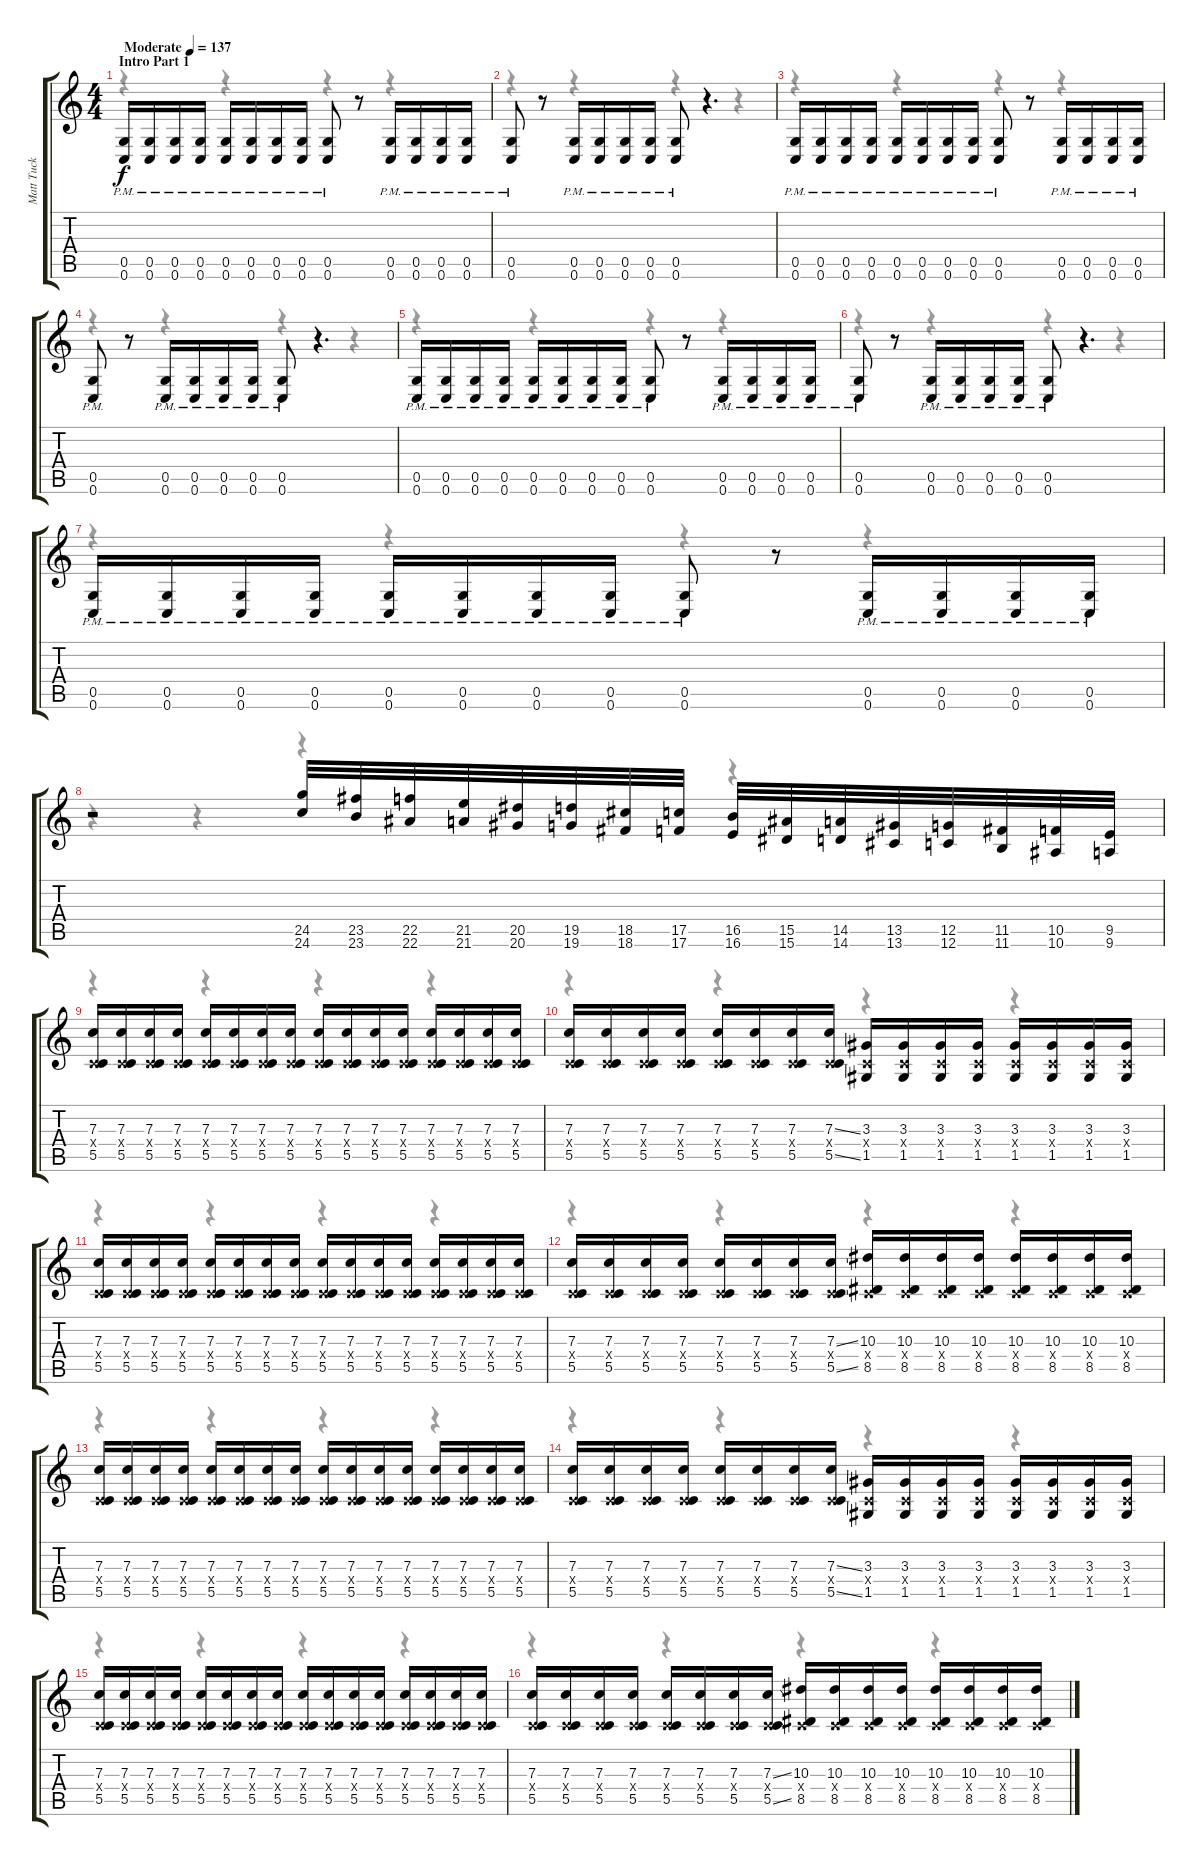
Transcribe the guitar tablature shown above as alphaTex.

\track ("Matt Tuck (Rhythm Guitar)" "Matt Tuck ") {instrument distortionguitar}
\staff {score tabs}
\tuning (D4 A3 F3 C3 G2 C2) {hide}
\voice
\ts (4 4)
\section ("" "Intro Part 1")
\tempo (137 "Moderate")
\clef g2
\ks c
(0.5{pm} 0.6{pm}).16{dy f instrument distortionguitar} (0.5{pm} 0.6{pm}).16 (0.5{pm} 0.6{pm}).16 (0.5{pm} 0.6{pm}).16 (0.5{pm} 0.6{pm}).16 (0.5{pm} 0.6{pm}).16 (0.5{pm} 0.6{pm}).16 (0.5{pm} 0.6{pm}).16 (0.5{pm} 0.6{pm}).8 r.8 (0.5{pm} 0.6{pm}).16 (0.5{pm} 0.6{pm}).16 (0.5{pm} 0.6{pm}).16 (0.5{pm} 0.6{pm}).16 |
(0.5{pm} 0.6{pm}).8 r.8 (0.5{pm} 0.6{pm}).16 (0.5{pm} 0.6{pm}).16 (0.5{pm} 0.6{pm}).16 (0.5{pm} 0.6{pm}).16 (0.5{pm} 0.6{pm}).8 r.4{d} |
(0.5{pm} 0.6{pm}).16 (0.5{pm} 0.6{pm}).16 (0.5{pm} 0.6{pm}).16 (0.5{pm} 0.6{pm}).16 (0.5{pm} 0.6{pm}).16 (0.5{pm} 0.6{pm}).16 (0.5{pm} 0.6{pm}).16 (0.5{pm} 0.6{pm}).16 (0.5{pm} 0.6{pm}).8 r.8 (0.5{pm} 0.6{pm}).16 (0.5{pm} 0.6{pm}).16 (0.5{pm} 0.6{pm}).16 (0.5{pm} 0.6{pm}).16 |
(0.5{pm} 0.6{pm}).8 r.8 (0.5{pm} 0.6{pm}).16 (0.5{pm} 0.6{pm}).16 (0.5{pm} 0.6{pm}).16 (0.5{pm} 0.6{pm}).16 (0.5{pm} 0.6{pm}).8 r.4{d} |
(0.5{pm} 0.6{pm}).16 (0.5{pm} 0.6{pm}).16 (0.5{pm} 0.6{pm}).16 (0.5{pm} 0.6{pm}).16 (0.5{pm} 0.6{pm}).16 (0.5{pm} 0.6{pm}).16 (0.5{pm} 0.6{pm}).16 (0.5{pm} 0.6{pm}).16 (0.5{pm} 0.6{pm}).8 r.8 (0.5{pm} 0.6{pm}).16 (0.5{pm} 0.6{pm}).16 (0.5{pm} 0.6{pm}).16 (0.5{pm} 0.6{pm}).16 |
(0.5{pm} 0.6{pm}).8 r.8 (0.5{pm} 0.6{pm}).16 (0.5{pm} 0.6{pm}).16 (0.5{pm} 0.6{pm}).16 (0.5{pm} 0.6{pm}).16 (0.5{pm} 0.6{pm}).8 r.4{d} |
(0.5{pm} 0.6{pm}).16 (0.5{pm} 0.6{pm}).16 (0.5{pm} 0.6{pm}).16 (0.5{pm} 0.6{pm}).16 (0.5{pm} 0.6{pm}).16 (0.5{pm} 0.6{pm}).16 (0.5{pm} 0.6{pm}).16 (0.5{pm} 0.6{pm}).16 (0.5{pm} 0.6{pm}).8 r.8 (0.5{pm} 0.6{pm}).16 (0.5{pm} 0.6{pm}).16 (0.5{pm} 0.6{pm}).16 (0.5{pm} 0.6{pm}).16 |
r.2 (24.5 24.6).32 (23.5 23.6).32 (22.5 22.6).32 (21.5 21.6).32 (20.5 20.6).32 (19.5 19.6).32 (18.5 18.6).32 (17.5 17.6).32 (16.5 16.6).32 (15.5 15.6).32 (14.5 14.6).32 (13.5 13.6).32 (12.5 12.6).32 (11.5 11.6).32 (10.5 10.6).32 (9.5 9.6).32 |
(7.3 0.4{x} 5.5).16 (7.3 0.4{x} 5.5).16 (7.3 0.4{x} 5.5).16 (7.3 0.4{x} 5.5).16 (7.3 0.4{x} 5.5).16 (7.3 0.4{x} 5.5).16 (7.3 0.4{x} 5.5).16 (7.3 0.4{x} 5.5).16 (7.3 0.4{x} 5.5).16 (7.3 0.4{x} 5.5).16 (7.3 0.4{x} 5.5).16 (7.3 0.4{x} 5.5).16 (7.3 0.4{x} 5.5).16 (7.3 0.4{x} 5.5).16 (7.3 0.4{x} 5.5).16 (7.3 0.4{x} 5.5).16 |
(7.3 0.4{x} 5.5).16 (7.3 0.4{x} 5.5).16 (7.3 0.4{x} 5.5).16 (7.3 0.4{x} 5.5).16 (7.3 0.4{x} 5.5).16 (7.3 0.4{x} 5.5).16 (7.3 0.4{x} 5.5).16 (7.3{ss} 0.4{x} 5.5{ss}).16 (3.3 0.4{x} 1.5).16 (3.3 0.4{x} 1.5).16 (3.3 0.4{x} 1.5).16 (3.3 0.4{x} 1.5).16 (3.3 0.4{x} 1.5).16 (3.3 0.4{x} 1.5).16 (3.3 0.4{x} 1.5).16 (3.3 0.4{x} 1.5).16 |
(7.3 0.4{x} 5.5).16 (7.3 0.4{x} 5.5).16 (7.3 0.4{x} 5.5).16 (7.3 0.4{x} 5.5).16 (7.3 0.4{x} 5.5).16 (7.3 0.4{x} 5.5).16 (7.3 0.4{x} 5.5).16 (7.3 0.4{x} 5.5).16 (7.3 0.4{x} 5.5).16 (7.3 0.4{x} 5.5).16 (7.3 0.4{x} 5.5).16 (7.3 0.4{x} 5.5).16 (7.3 0.4{x} 5.5).16 (7.3 0.4{x} 5.5).16 (7.3 0.4{x} 5.5).16 (7.3 0.4{x} 5.5).16 |
(7.3 0.4{x} 5.5).16 (7.3 0.4{x} 5.5).16 (7.3 0.4{x} 5.5).16 (7.3 0.4{x} 5.5).16 (7.3 0.4{x} 5.5).16 (7.3 0.4{x} 5.5).16 (7.3 0.4{x} 5.5).16 (7.3{ss} 0.4{x} 5.5{ss}).16 (10.3 0.4{x} 8.5).16 (10.3 0.4{x} 8.5).16 (10.3 0.4{x} 8.5).16 (10.3 0.4{x} 8.5).16 (10.3 0.4{x} 8.5).16 (10.3 0.4{x} 8.5).16 (10.3 0.4{x} 8.5).16 (10.3 0.4{x} 8.5).16 |
(7.3 0.4{x} 5.5).16 (7.3 0.4{x} 5.5).16 (7.3 0.4{x} 5.5).16 (7.3 0.4{x} 5.5).16 (7.3 0.4{x} 5.5).16 (7.3 0.4{x} 5.5).16 (7.3 0.4{x} 5.5).16 (7.3 0.4{x} 5.5).16 (7.3 0.4{x} 5.5).16 (7.3 0.4{x} 5.5).16 (7.3 0.4{x} 5.5).16 (7.3 0.4{x} 5.5).16 (7.3 0.4{x} 5.5).16 (7.3 0.4{x} 5.5).16 (7.3 0.4{x} 5.5).16 (7.3 0.4{x} 5.5).16 |
(7.3 0.4{x} 5.5).16 (7.3 0.4{x} 5.5).16 (7.3 0.4{x} 5.5).16 (7.3 0.4{x} 5.5).16 (7.3 0.4{x} 5.5).16 (7.3 0.4{x} 5.5).16 (7.3 0.4{x} 5.5).16 (7.3{ss} 0.4{x} 5.5{ss}).16 (3.3 0.4{x} 1.5).16 (3.3 0.4{x} 1.5).16 (3.3 0.4{x} 1.5).16 (3.3 0.4{x} 1.5).16 (3.3 0.4{x} 1.5).16 (3.3 0.4{x} 1.5).16 (3.3 0.4{x} 1.5).16 (3.3 0.4{x} 1.5).16 |
(7.3 0.4{x} 5.5).16 (7.3 0.4{x} 5.5).16 (7.3 0.4{x} 5.5).16 (7.3 0.4{x} 5.5).16 (7.3 0.4{x} 5.5).16 (7.3 0.4{x} 5.5).16 (7.3 0.4{x} 5.5).16 (7.3 0.4{x} 5.5).16 (7.3 0.4{x} 5.5).16 (7.3 0.4{x} 5.5).16 (7.3 0.4{x} 5.5).16 (7.3 0.4{x} 5.5).16 (7.3 0.4{x} 5.5).16 (7.3 0.4{x} 5.5).16 (7.3 0.4{x} 5.5).16 (7.3 0.4{x} 5.5).16 |
(7.3 0.4{x} 5.5).16 (7.3 0.4{x} 5.5).16 (7.3 0.4{x} 5.5).16 (7.3 0.4{x} 5.5).16 (7.3 0.4{x} 5.5).16 (7.3 0.4{x} 5.5).16 (7.3 0.4{x} 5.5).16 (7.3{ss} 0.4{x} 5.5{ss}).16 (10.3 0.4{x} 8.5).16 (10.3 0.4{x} 8.5).16 (10.3 0.4{x} 8.5).16 (10.3 0.4{x} 8.5).16 (10.3 0.4{x} 8.5).16 (10.3 0.4{x} 8.5).16 (10.3 0.4{x} 8.5).16 (10.3 0.4{x} 8.5).16
\voice
\clef g2
\ottava regular
\simile none
\ks c
r.4{dy f} r.4 r.4 r.4 |
r.4 r.4 r.4 r.4 |
r.4 r.4 r.4 r.4 |
r.4 r.4 r.4 r.4 |
r.4 r.4 r.4 r.4 |
r.4 r.4 r.4 r.4 |
r.4 r.4 r.4 r.4 |
r.4 r.4 r.4 r.4 |
r.4 r.4 r.4 r.4 |
r.4 r.4 r.4 r.4 |
r.4 r.4 r.4 r.4 |
r.4 r.4 r.4 r.4 |
r.4 r.4 r.4 r.4 |
r.4 r.4 r.4 r.4 |
r.4 r.4 r.4 r.4 |
r.4 r.4 r.4 r.4
